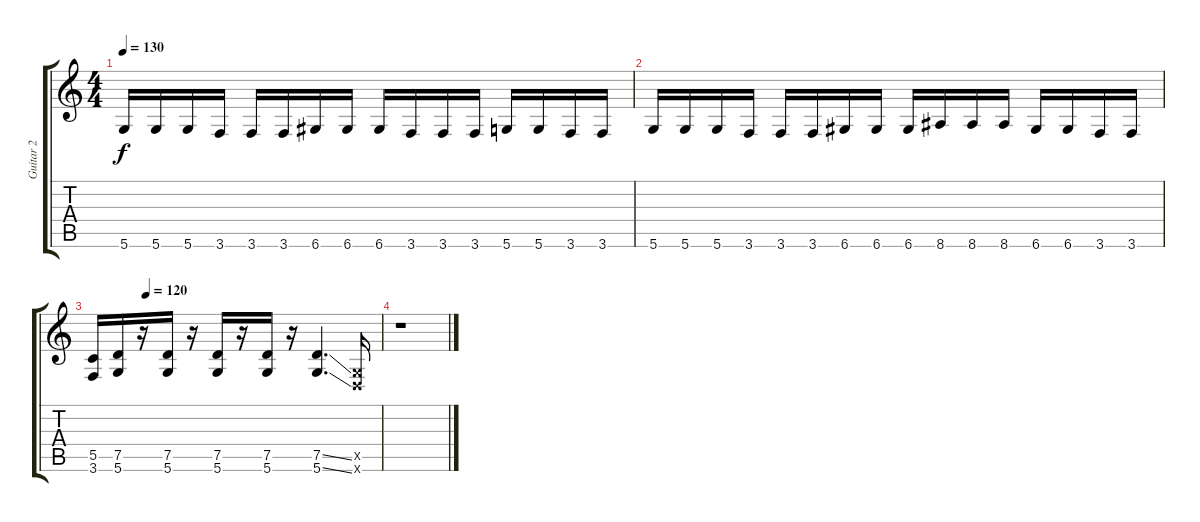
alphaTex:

\track ("Guitar 2" "Guitar 2") {instrument overdrivenguitar}
\staff {score tabs}
\tuning (D4 A3 F3 C3 G2 D2) {hide}
\ts (4 4)
\tempo 130
\clef g2
\ks c
5.6.16{dy f} 5.6.16 5.6.16 3.6.16 3.6.16 3.6.16 6.6.16 6.6.16 6.6.16 3.6.16 3.6.16 3.6.16 5.6.16 5.6.16 3.6.16 3.6.16 |
5.6.16 5.6.16 5.6.16 3.6.16 3.6.16 3.6.16 6.6.16 6.6.16 6.6.16 8.6.16 8.6.16 8.6.16 6.6.16 6.6.16 3.6.16 3.6.16 |
\tempo (120 0.1875)
(5.5 3.6).16 (7.5 5.6).16 r.16 (7.5 5.6).16 r.16 (7.5 5.6).16 r.16 (7.5 5.6).16 r.16 (7.5{ss} 5.6{ss}).4{d} (0.5{x} 0.6{x}).16 |
r.1
